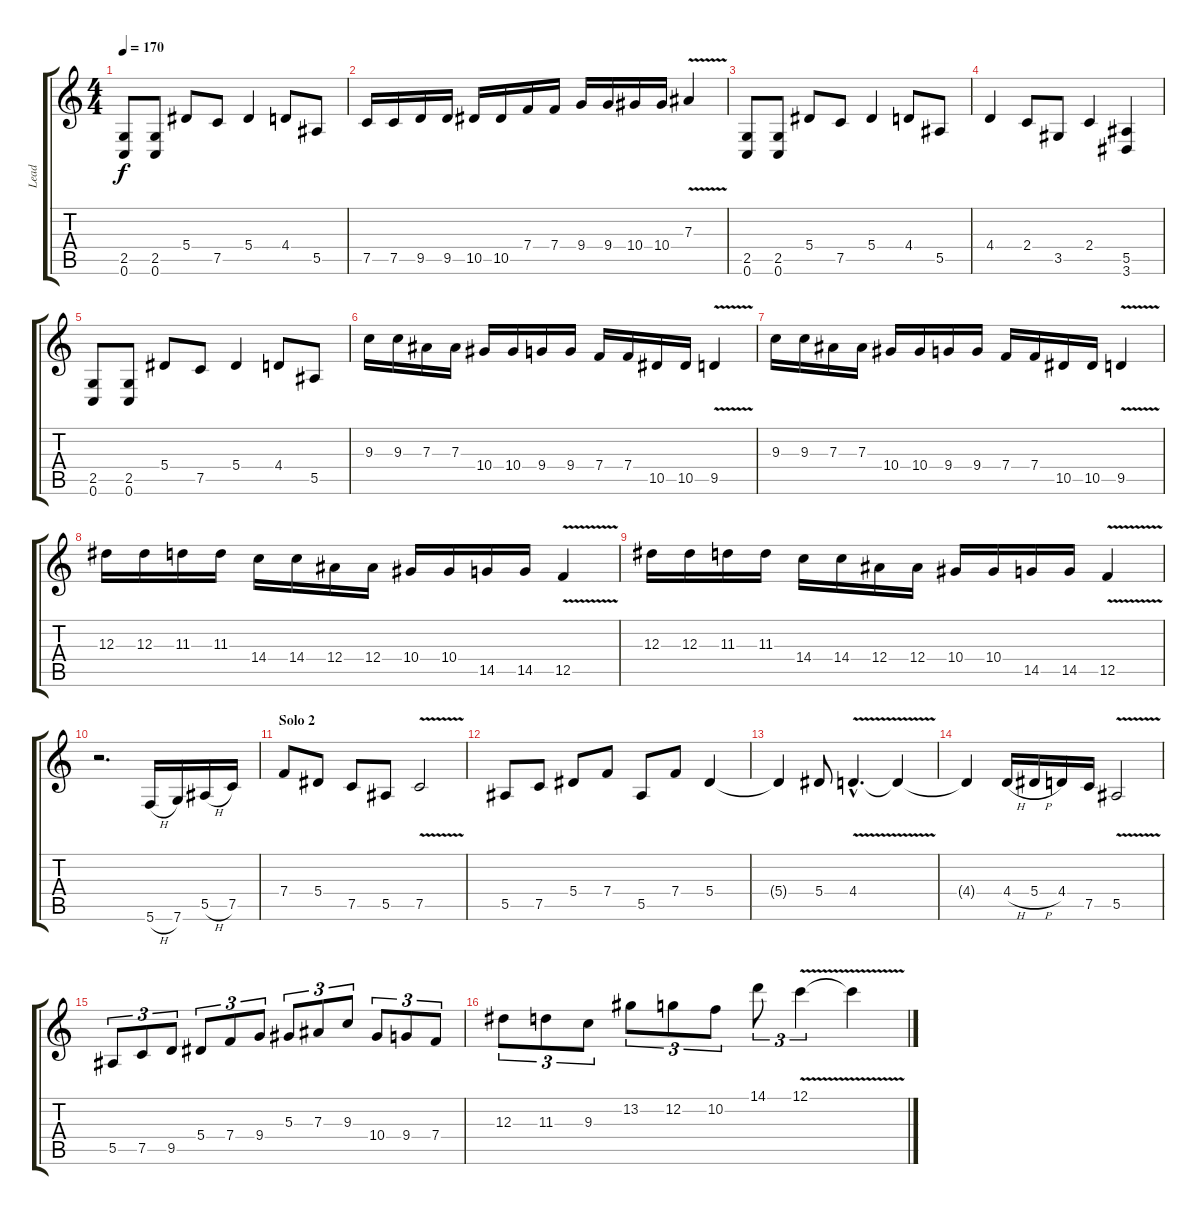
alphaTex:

\track ("Lead" "Lead") {instrument distortionguitar}
\staff {score tabs}
\tuning (C4 G3 Eb3 Bb2 F2 C2) {hide}
\ts (4 4)
\tempo 170
\clef g2
\ks c
(2.5 0.6).8{dy f} (2.5 0.6).8 5.4.8 7.5.8 5.4.4 4.4.8 5.5.8 |
7.5.16 7.5.16 9.5.16 9.5.16 10.5.16 10.5.16 7.4.16 7.4.16 9.4.16 9.4.16 10.4.16 10.4.16 7.3{v}.4 |
(2.5 0.6).8 (2.5 0.6).8 5.4.8 7.5.8 5.4.4 4.4.8 5.5.8 |
4.4.4 2.4.8 3.5.8 2.4.4 (5.5 3.6).4 |
(2.5 0.6).8 (2.5 0.6).8 5.4.8 7.5.8 5.4.4 4.4.8 5.5.8 |
9.3.16 9.3.16 7.3.16 7.3.16 10.4.16 10.4.16 9.4.16 9.4.16 7.4.16 7.4.16 10.5.16 10.5.16 9.5{v}.4 |
9.3.16 9.3.16 7.3.16 7.3.16 10.4.16 10.4.16 9.4.16 9.4.16 7.4.16 7.4.16 10.5.16 10.5.16 9.5{v}.4 |
12.3.16 12.3.16 11.3.16 11.3.16 14.4.16 14.4.16 12.4.16 12.4.16 10.4.16 10.4.16 14.5.16 14.5.16 12.5{v}.4 |
12.3.16 12.3.16 11.3.16 11.3.16 14.4.16 14.4.16 12.4.16 12.4.16 10.4.16 10.4.16 14.5.16 14.5.16 12.5{v}.4 |
r.2{d} 5.6{h}.16 7.6.16 5.5{h}.16 7.5.16 |
\section ("" "Solo 2")
7.4.8 5.4.8 7.5.8 5.5.8 7.5{v}.2 |
5.5.8 7.5.8 5.4.8 7.4.8 5.5.8 7.4.8 5.4.4 |
5.4{t}.4 5.4.8 4.4{v hac}.4{d} 4.4{t}.4 |
4.4{t}.4 4.4{h}.16 5.4{h}.16 4.4.16 7.5.16 5.5{v}.2 |
5.5.8{tu (3 2)} 7.5.8{tu (3 2)} 9.5.8{tu (3 2)} 5.4.8{tu (3 2)} 7.4.8{tu (3 2)} 9.4.8{tu (3 2)} 5.3.8{tu (3 2)} 7.3.8{tu (3 2)} 9.3.8{tu (3 2)} 10.4.8{tu (3 2)} 9.4.8{tu (3 2)} 7.4.8{tu (3 2)} |
12.3.8{tu (3 2)} 11.3.8{tu (3 2)} 9.3.8{tu (3 2)} 13.2.8{tu (3 2)} 12.2.8{tu (3 2)} 10.2.8{tu (3 2)} 14.1.8{tu (3 2)} 12.1{v}.4{tu (3 2)} 12.1{t}.4
